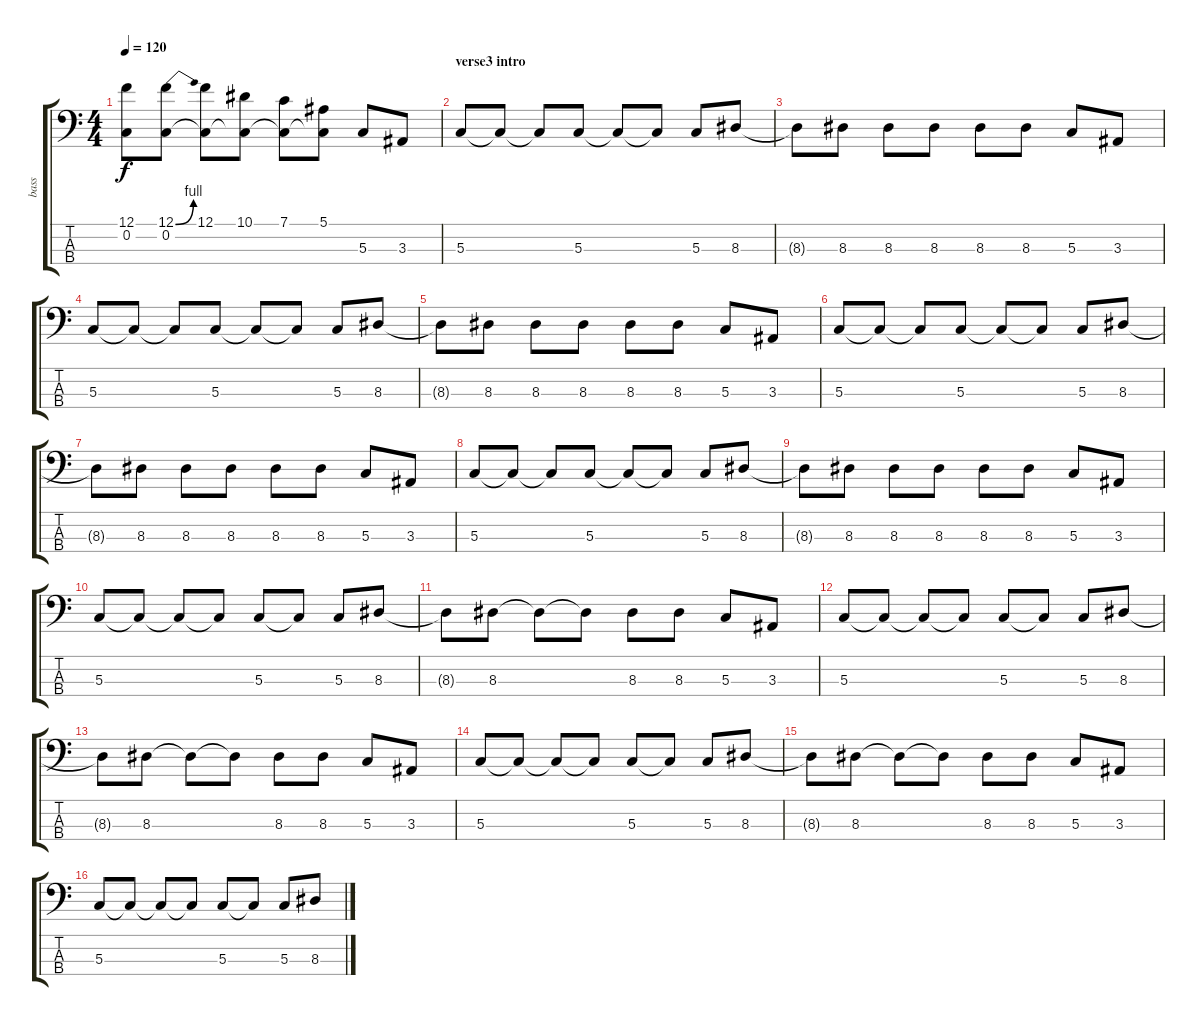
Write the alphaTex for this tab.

\track ("bass" "bass") {instrument electricbassfinger}
\staff {score tabs}
\tuning (F2 C2 G1 D1) {hide}
\ts (4 4)
\tempo 120
\clef f4
\ks c
(12.1{t} 0.2{t}).8{dy f} (12.1{be (bend 0 0 60 4)} 0.2).8 (12.1 0.2{t}).8 (10.1 0.2{t}).8 (7.1 0.2{t}).8 (5.1 0.2{t}).8 5.3.8 3.3.8 |
\section ("" "verse3 intro")
5.3.8 5.3{t}.8 5.3{t}.8 5.3.8 5.3{t}.8 5.3{t}.8 5.3.8 8.3.8 |
8.3{t}.8 8.3.8 8.3.8 8.3.8 8.3.8 8.3.8 5.3.8 3.3.8 |
5.3.8 5.3{t}.8 5.3{t}.8 5.3.8 5.3{t}.8 5.3{t}.8 5.3.8 8.3.8 |
8.3{t}.8 8.3.8 8.3.8 8.3.8 8.3.8 8.3.8 5.3.8 3.3.8 |
5.3.8 5.3{t}.8 5.3{t}.8 5.3.8 5.3{t}.8 5.3{t}.8 5.3.8 8.3.8 |
8.3{t}.8 8.3.8 8.3.8 8.3.8 8.3.8 8.3.8 5.3.8 3.3.8 |
5.3.8 5.3{t}.8 5.3{t}.8 5.3.8 5.3{t}.8 5.3{t}.8 5.3.8 8.3.8 |
8.3{t}.8 8.3.8 8.3.8 8.3.8 8.3.8 8.3.8 5.3.8 3.3.8 |
5.3.8 5.3{t}.8 5.3{t}.8 5.3{t}.8 5.3.8 5.3{t}.8 5.3.8 8.3.8 |
8.3{t}.8 8.3.8 8.3{t}.8 8.3{t}.8 8.3.8 8.3.8 5.3.8 3.3.8 |
5.3.8 5.3{t}.8 5.3{t}.8 5.3{t}.8 5.3.8 5.3{t}.8 5.3.8 8.3.8 |
8.3{t}.8 8.3.8 8.3{t}.8 8.3{t}.8 8.3.8 8.3.8 5.3.8 3.3.8 |
5.3.8 5.3{t}.8 5.3{t}.8 5.3{t}.8 5.3.8 5.3{t}.8 5.3.8 8.3.8 |
8.3{t}.8 8.3.8 8.3{t}.8 8.3{t}.8 8.3.8 8.3.8 5.3.8 3.3.8 |
5.3.8 5.3{t}.8 5.3{t}.8 5.3{t}.8 5.3.8 5.3{t}.8 5.3.8 8.3.8
